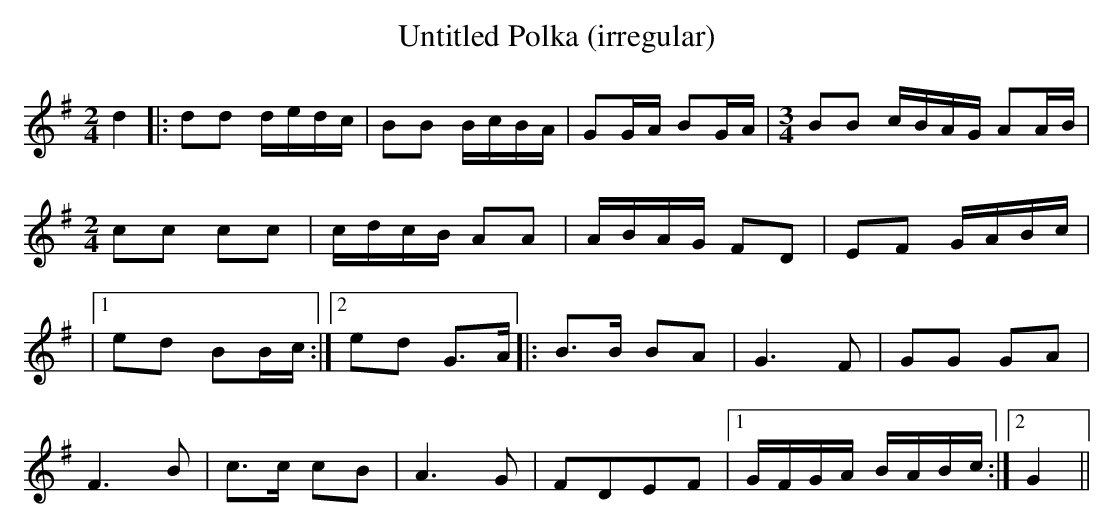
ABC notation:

X:1
T:Untitled Polka (irregular)
L:1/16
M:2/4
K:G major
d4 |: d2d2 dedc | B2B2 BcBA | G2GA B2GA |[M:3/4] B2B2 cBAG A2AB |
[M:2/4] c2c2 c2c2 | cdcB A2A2 | ABAG F2D2 | E2F2 GABc |
|1 e2d2 B2Bc :|2 e2d2 G3A |:[L:1/8] B>B BA | G3F | GG GA |
F3B | c>c cB | A3G | FDEF |1 G/F/G/A/ B/A/B/c/ :|2 G2 ||
